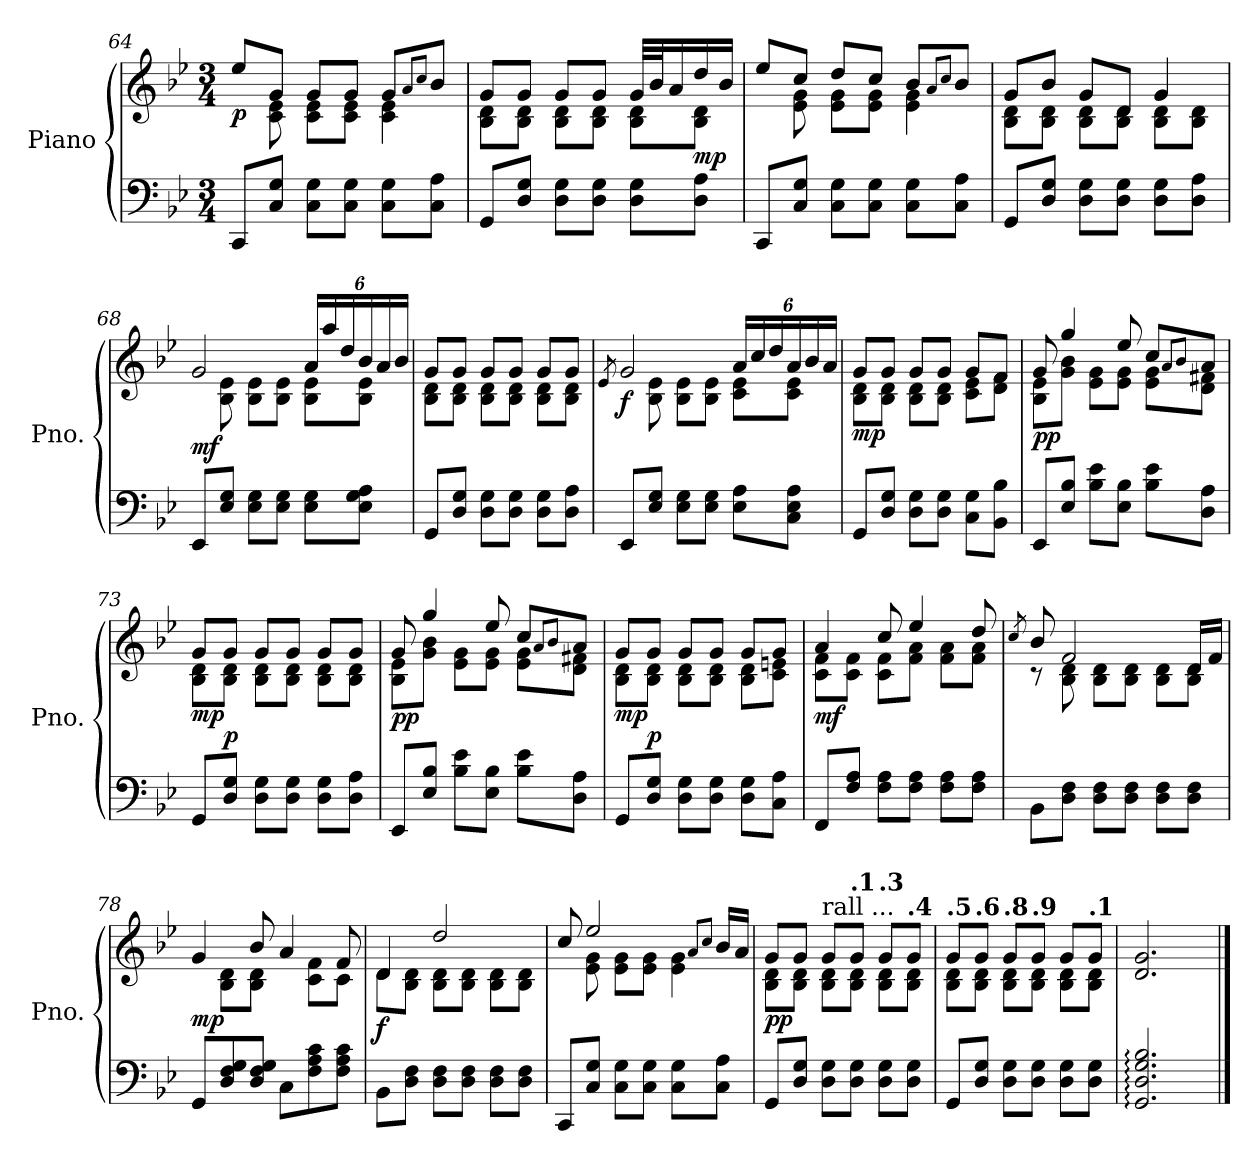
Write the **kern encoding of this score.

**kern	**kern	**dynam
*part1	*part1	*part1
*staff2	*staff1	*staff1/2
*I"Piano	*	*
*I'Pno.	*	*
!!LO:LB:g=z
*clefF4	*clefG2	*
*k[b-e-]	*k[b-e-]	*
*M3/4	*M3/4	*
=64	=64	=64
*	*^	*
!	!	!	!LO:DY:b
8CC/L	8ee-/L	8ryy	p
8C/ 8G/J	8g/J	8c\ 8e-\	.
8C\ 8G\L	8g/L	8c\ 8e-\L	.
8C\ 8G\J	8g/J	8c\ 8e-\J	.
8C\ 8G\L	8g/L	4c\ 4e-\	.
.	8qa/L	.	.
.	8qcc/J	.	.
8C\ 8A\J	8b-/J	.	.
=65	=65	=65	=65
8GG/L	8g/L	8B-\ 8d\L	.
8D/ 8G/J	8g/J	8B-\ 8d\J	.
8D\ 8G\L	8g/L	8B-\ 8d\L	.
8D\ 8G\J	8g/J	8B-\ 8d\J	.
8D\ 8G\L	32g/LLL	8B-\ 8d\L	.
.	32b-/J	.	.
.	16a/	.	.
!	!	!	!LO:DY:b
8D\ 8A\J	16dd/	8B-\ 8d\J	mp
.	16b-/JJ	.	.
=66	=66	=66	=66
8CC/L	8ee-/L	8ryy	.
8C/ 8G/J	8cc/J	8e-\ 8g\	.
8C\ 8G\L	8dd/L	8e-\ 8g\L	.
8C\ 8G\J	8cc/J	8e-\ 8g\J	.
8C\ 8G\L	8b-/L	4e-\ 4g\	.
.	8qa/L	.	.
.	8qcc/J	.	.
8C\ 8A\J	8b-/J	.	.
=67	=67	=67	=67
8GG/L	8g/L	8B-\ 8d\L	.
8D/ 8G/J	8b-/J	8B-\ 8d\J	.
8D\ 8G\L	8g/L	8B-\ 8d\L	.
8D\ 8G\J	8d/J	8B-\ 8d\J	.
8D\ 8G\L	4g/	8B-\ 8d\L	.
8D\ 8A\J	.	8B-\ 8d\J	.
!!LO:LB:g=z	!!
=68	=68	=68	=68
!	!	!	!LO:DY:b
8EE-/L	2g/	8ryy	mf
8E-/ 8G/J	.	8B-\ 8e-\	.
8E-\ 8G\L	.	8B-\ 8e-\L	.
8E-\ 8G\J	.	8B-\ 8e-\J	.
*	*Xbrackettup	*	*
8E-\ 8G\L	24a/LL	8B-\ 8e-\L	.
.	24aa/	.	.
.	24dd/	.	.
8E-\ 8G\ 8A\J	24b-/	8B-\ 8e-\J	.
.	24a/	.	.
.	24b-/JJ	.	.
=69	=69	=69	=69
8GG/L	8g/L	8B-\ 8d\L	.
8D/ 8G/J	8g/J	8B-\ 8d\J	.
8D\ 8G\L	8g/L	8B-\ 8d\L	.
8D\ 8G\J	8g/J	8B-\ 8d\J	.
8D\ 8G\L	8g/L	8B-\ 8d\L	.
8D\ 8A\J	8g/J	8B-\ 8d\J	.
=70	=70	=70	=70
.	8qe-/	.	.
!	!	!	!LO:DY:b
8EE-/L	2g/	8ryy	f
8E-/ 8G/J	.	8B-\ 8e-\	.
8E-\ 8G\L	.	8B-\ 8e-\L	.
8E-\ 8G\J	.	8B-\ 8e-\J	.
8E-\ 8A\L	24a/LL	8c\ 8e-\L	.
.	24cc/	.	.
.	24dd/	.	.
8C\ 8E-\ 8A\J	24a/	8c\ 8e-\J	.
.	24b-/	.	.
.	24a/JJ	.	.
=71	=71	=71	=71
!	!	!	!LO:DY:b
8GG/L	8g/L	8B-\ 8d\L	mp
8D/ 8G/J	8g/J	8B-\ 8d\J	.
8D\ 8G\L	8g/L	8B-\ 8d\L	.
8D\ 8G\J	8g/J	8B-\ 8d\J	.
8C\ 8G\L	8g/L	8c\ 8e-\L	.
8BB-\ 8B-\J	8f/J	8d\ 8f\J	.
!!LO:LB:g=z	!!
=72	=72	=72	=72
!	!	!	!LO:DY:b
8EE-/L	8g/	8B-\ 8e-\L	pp
8E-/ 8B-/J	4gg/	8g\ 8b-\J	.
8B-\ 8e-\L	.	8e-\ 8g\L	.
8E-\ 8B-\J	8ee-/	8e-\ 8g\J	.
8B-\ 8e-\L	8cc/L	8e-\ 8g\L	.
.	8qa/L	.	.
.	8qb-/J	.	.
8D\ 8A\J	8a/J	8d\ 8f#X\J	.
=73	=73	=73	=73
!	!	!	!LO:DY:b
8GG/L	8g/L	8B-\ 8d\L	mp
!	!	!	!LO:DY:b
8D/ 8G/J	8g/J	8B-\ 8d\J	p
8D\ 8G\L	8g/L	8B-\ 8d\L	.
8D\ 8G\J	8g/J	8B-\ 8d\J	.
8D\ 8G\L	8g/L	8B-\ 8d\L	.
8D\ 8A\J	8g/J	8B-\ 8d\J	.
=74	=74	=74	=74
!	!	!	!LO:DY:b
8EE-/L	8g/	8B-\ 8e-\L	pp
8E-/ 8B-/J	4gg/	8g\ 8b-\J	.
8B-\ 8e-\L	.	8e-\ 8g\L	.
8E-\ 8B-\J	8ee-/	8e-\ 8g\J	.
8B-\ 8e-\L	8cc/L	8e-\ 8g\L	.
.	8qa/L	.	.
.	8qb-/J	.	.
8D\ 8A\J	8a/J	8d\ 8f#X\J	.
=75	=75	=75	=75
!	!	!	!LO:DY:b
8GG/L	8g/L	8B-\ 8d\L	mp
!	!	!	!LO:DY:b
8D/ 8G/J	8g/J	8B-\ 8d\J	p
8D\ 8G\L	8g/L	8B-\ 8d\L	.
8D\ 8G\J	8g/J	8B-\ 8d\J	.
8D\ 8G\L	8g/L	8B-\ 8d\L	.
8C\ 8A\J	8g/J	8c\ 8en\J	.
=76	=76	=76	=76
!	!	!	!LO:DY:b
8FF/L	4a/	8c\ 8f\L	mf
8F/ 8A/J	.	8c\ 8f\J	.
8F\ 8A\L	8cc/	8c\ 8f\L	.
8F\ 8A\J	4ee-/	8f\ 8a\J	.
8F\ 8A\L	.	8f\ 8a\L	.
8F\ 8A\J	8dd/	8f\ 8a\J	.
!!LO:LB:g=z	!!
=77	=77	=77	=77
.	8qcc/	.	.
8BB-\L	8b-/	8r	.
8D\ 8F\J	2f/	8B-\ 8d\	.
8D\ 8F\L	.	8B-\ 8d\L	.
8D\ 8F\J	.	8B-\ 8d\J	.
8D\ 8F\L	.	8B-\ 8d\L	.
8D\ 8F\J	16d/LL	8B-\ 8d\J	.
.	16f/JJ	.	.
=78	=78	=78	=78
!	!	!	!LO:DY:b
8GG/L	4g/	8ryy	mp
8D/ 8F/ 8G/	.	8B-\ 8d\L	.
8D/ 8F/ 8G/J	8b-/	8B-\ 8d\J	.
8C\L	4a/	8ryy	.
8F\ 8A\ 8c\	.	8c\ 8f\L	.
8F\ 8A\ 8c\J	8f/	8c\J	.
=79	=79	=79	=79
!	!	!	!LO:DY:b
8BB-\L	4d/	8d\L	f
8D\ 8F\J	.	8B-\ 8d\J	.
8D\ 8F\L	2dd/	8B-\ 8d\L	.
8D\ 8F\J	.	8B-\ 8d\J	.
8D\ 8F\L	.	8B-\ 8d\L	.
8D\ 8F\J	.	8B-\ 8d\J	.
=80	=80	=80	=80
8CC/L	8cc/	8ryy	.
8C/ 8G/J	2ee-/	8e-\ 8g\	.
8C\ 8G\L	.	8e-\ 8g\L	.
8C\ 8G\J	.	8e-\ 8g\J	.
8C\ 8G\L	.	4e-\ 4g\	.
.	8qa/L	.	.
.	8qcc/J	.	.
8C\ 8A\J	16b-/LL	.	.
.	16a/JJ	.	.
=81	=81	=81	=81
!	!	!	!LO:DY:b
8GG/L	8g/L	8B-\ 8d\L	pp
8D/ 8G/J	8g/J	8B-\ 8d\J	.
*	*MM71	*	*
!	!LO:TX:a:t=rall ...	!	!
8D\ 8G\L	8g/L	8B-\ 8d\L	.
*	*MM68	*	*
!	!LO:TX:a:B:t=.1	!	!
8D\ 8G\J	8g/J	8B-\ 8d\J	.
*	*MM65	*	*
!	!LO:TX:a:B:t=.3	!	!
8D\ 8G\L	8g/L	8B-\ 8d\L	.
*	*MM62	*	*
!	!LO:TX:a:B:t=.4	!	!
8D\ 8G\J	8g/J	8B-\ 8d\J	.
!!LO:PB:g=z	!!
=82	=82	=82	=82
*	*MM59	*	*
!	!LO:TX:a:B:t=.5	!	!
8GG/L	8g/L	8B-\ 8d\L	.
*	*MM56	*	*
!	!LO:TX:a:B:t=.6	!	!
8D/ 8G/J	8g/J	8B-\ 8d\J	.
*	*MM53	*	*
!	!LO:TX:a:B:t=.8	!	!
8D\ 8G\L	8g/L	8B-\ 8d\L	.
*	*MM50	*	*
!	!LO:TX:a:B:t=.9	!	!
8D\ 8G\J	8g/J	8B-\ 8d\J	.
*	*MM48	*	*
8D\ 8G\L	8g/L	8B-\ 8d\L	.
*	*MM45	*	*
!	!LO:TX:a:B:t=.1	!	!
8D\ 8G\J	8g/J	8B-\ 8d\J	.
*	*v	*v	*
=83	=83	=83
*	*MM42	*
*	*^	*
!	!LO:TX:a:B:t=.3	!	!
*	*v	*v	*
2.GG/: 2.D/: 2.G/: 2.B-/: 2.d/yy: 2.g/yy:	2.d/ 2.g/	.
==	==	==
*-	*-	*-
